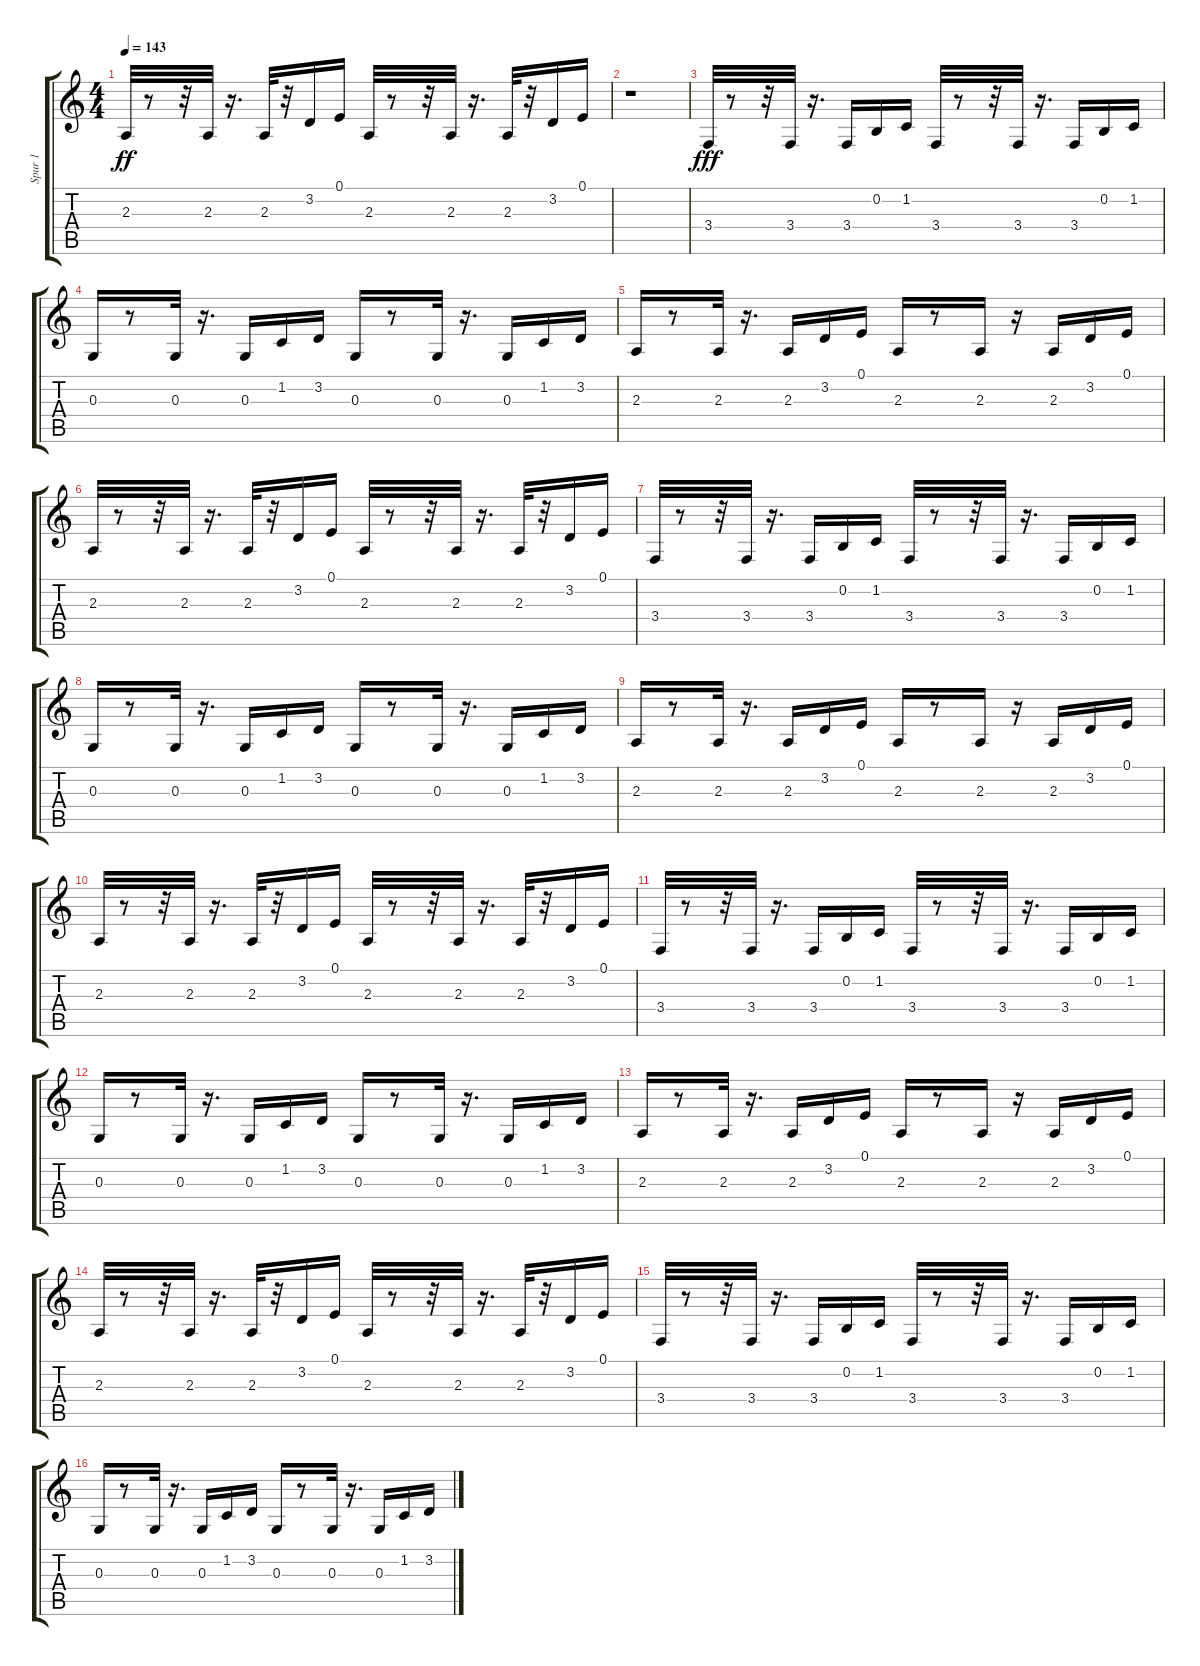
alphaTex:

\track ("Spur 1" "Spur 1") {instrument lead2sawtooth}
\staff {score tabs}
\tuning (E4 B3 G3 D3 A2 E2) {hide}
\ts (4 4)
\tempo 143
\clef g2
\ks c
2.3.32{dy ff} r.8 r.32 2.3.32 r.16{d} 2.3.32 r.32 3.2.16 0.1.16 2.3.32 r.8 r.32 2.3.32 r.16{d} 2.3.32 r.32 3.2.16 0.1.16 |
r.1 |
3.4.32{dy fff} r.8 r.32 3.4.32 r.16{d} 3.4.16 0.2.16 1.2.16 3.4.32 r.8 r.32 3.4.32 r.16{d} 3.4.16 0.2.16 1.2.16 |
0.3.16 r.8 0.3.32 r.16{d} 0.3.16 1.2.16 3.2.16 0.3.16 r.8 0.3.32 r.16{d} 0.3.16 1.2.16 3.2.16 |
2.3.16 r.8 2.3.32 r.16{d} 2.3.16 3.2.16 0.1.16 2.3.16 r.8 2.3.16 r.16 2.3.16 3.2.16 0.1.16 |
2.3.32 r.8 r.32 2.3.32 r.16{d} 2.3.32 r.32 3.2.16 0.1.16 2.3.32 r.8 r.32 2.3.32 r.16{d} 2.3.32 r.32 3.2.16 0.1.16 |
3.4.32 r.8 r.32 3.4.32 r.16{d} 3.4.16 0.2.16 1.2.16 3.4.32 r.8 r.32 3.4.32 r.16{d} 3.4.16 0.2.16 1.2.16 |
0.3.16 r.8 0.3.32 r.16{d} 0.3.16 1.2.16 3.2.16 0.3.16 r.8 0.3.32 r.16{d} 0.3.16 1.2.16 3.2.16 |
2.3.16 r.8 2.3.32 r.16{d} 2.3.16 3.2.16 0.1.16 2.3.16 r.8 2.3.16 r.16 2.3.16 3.2.16 0.1.16 |
2.3.32 r.8 r.32 2.3.32 r.16{d} 2.3.32 r.32 3.2.16 0.1.16 2.3.32 r.8 r.32 2.3.32 r.16{d} 2.3.32 r.32 3.2.16 0.1.16 |
3.4.32 r.8 r.32 3.4.32 r.16{d} 3.4.16 0.2.16 1.2.16 3.4.32 r.8 r.32 3.4.32 r.16{d} 3.4.16 0.2.16 1.2.16 |
0.3.16 r.8 0.3.32 r.16{d} 0.3.16 1.2.16 3.2.16 0.3.16 r.8 0.3.32 r.16{d} 0.3.16 1.2.16 3.2.16 |
2.3.16 r.8 2.3.32 r.16{d} 2.3.16 3.2.16 0.1.16 2.3.16 r.8 2.3.16 r.16 2.3.16 3.2.16 0.1.16 |
2.3.32 r.8 r.32 2.3.32 r.16{d} 2.3.32 r.32 3.2.16 0.1.16 2.3.32 r.8 r.32 2.3.32 r.16{d} 2.3.32 r.32 3.2.16 0.1.16 |
3.4.32 r.8 r.32 3.4.32 r.16{d} 3.4.16 0.2.16 1.2.16 3.4.32 r.8 r.32 3.4.32 r.16{d} 3.4.16 0.2.16 1.2.16 |
0.3.16 r.8 0.3.32 r.16{d} 0.3.16 1.2.16 3.2.16 0.3.16 r.8 0.3.32 r.16{d} 0.3.16 1.2.16 3.2.16
